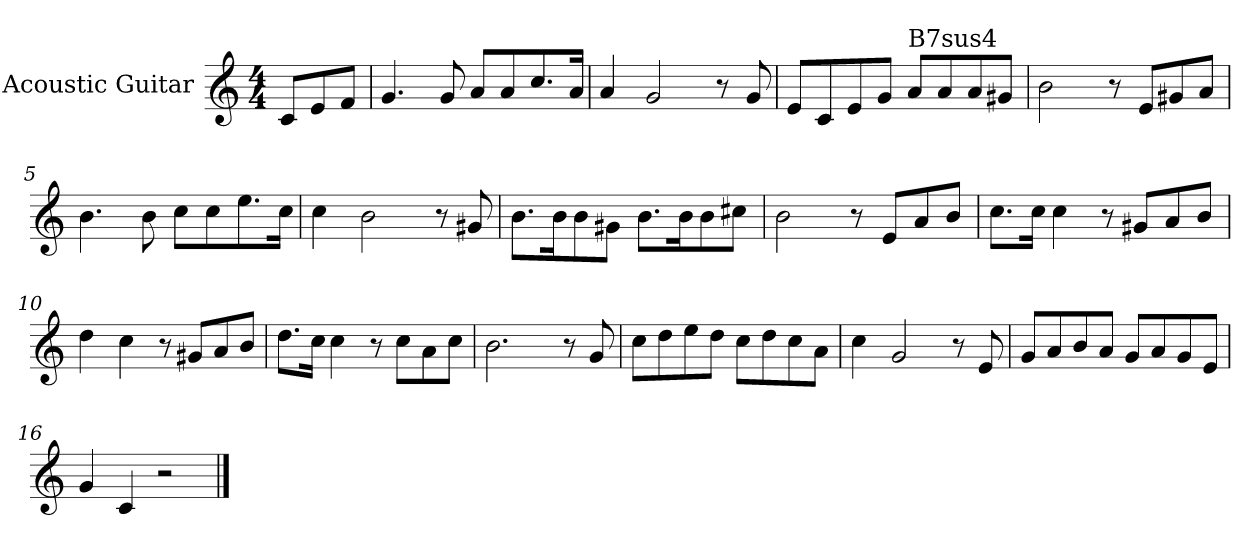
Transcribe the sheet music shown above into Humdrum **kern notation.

**kern
*part1
*staff1
*I"Acoustic Guitar
*I'Ac Gtr
*clefG2
*k[]
*C:
*M4/4
=
8c/L
8e/
8f/J
=1
4.g/
8g/
8a/L
8a/
8.cc/
16a/Jk
=2
4a/
2g/
8r
8g/
=3
8e/L
8c/
8e/
8g/J
!LO:TX:a:t=B7sus4
8a/L
8a/
8a/
8g#X/J
=4
2b\
8r
8e/L
8g#X/
8a/J
=5
4.b\
8b\
8cc\L
8cc\
8.ee\
16cc\Jk
!!LO:LB:g=z
=6
4cc\
2b\
8r
8g#X/
=7
8.b\L
16b\K
8b\
8g#X\J
8.b\L
16b\K
8b\
8cc#X\J
=8
2b\
8r
8e/L
8a/
8b/J
=9
8.cc\L
16cc\Jk
4cc\
8r
8g#X/L
8a/
8b/J
=10
4dd\
4cc\
8r
8g#X/L
8a/
8b/J
=11
8.dd\L
16cc\Jk
4cc\
8r
8cc\L
8a\
8cc\J
!!LO:LB:g=z
=12
2.b\
8r
8g/
=13
8cc\L
8dd\
8ee\
8dd\J
8cc\L
8dd\
8cc\
8a\J
=14
4cc\
2g/
8r
8e/
=15
8g/L
8a/
8b/
8a/J
8g/L
8a/
8g/
8e/J
=16
4g/
4c/
2r
==
*-
